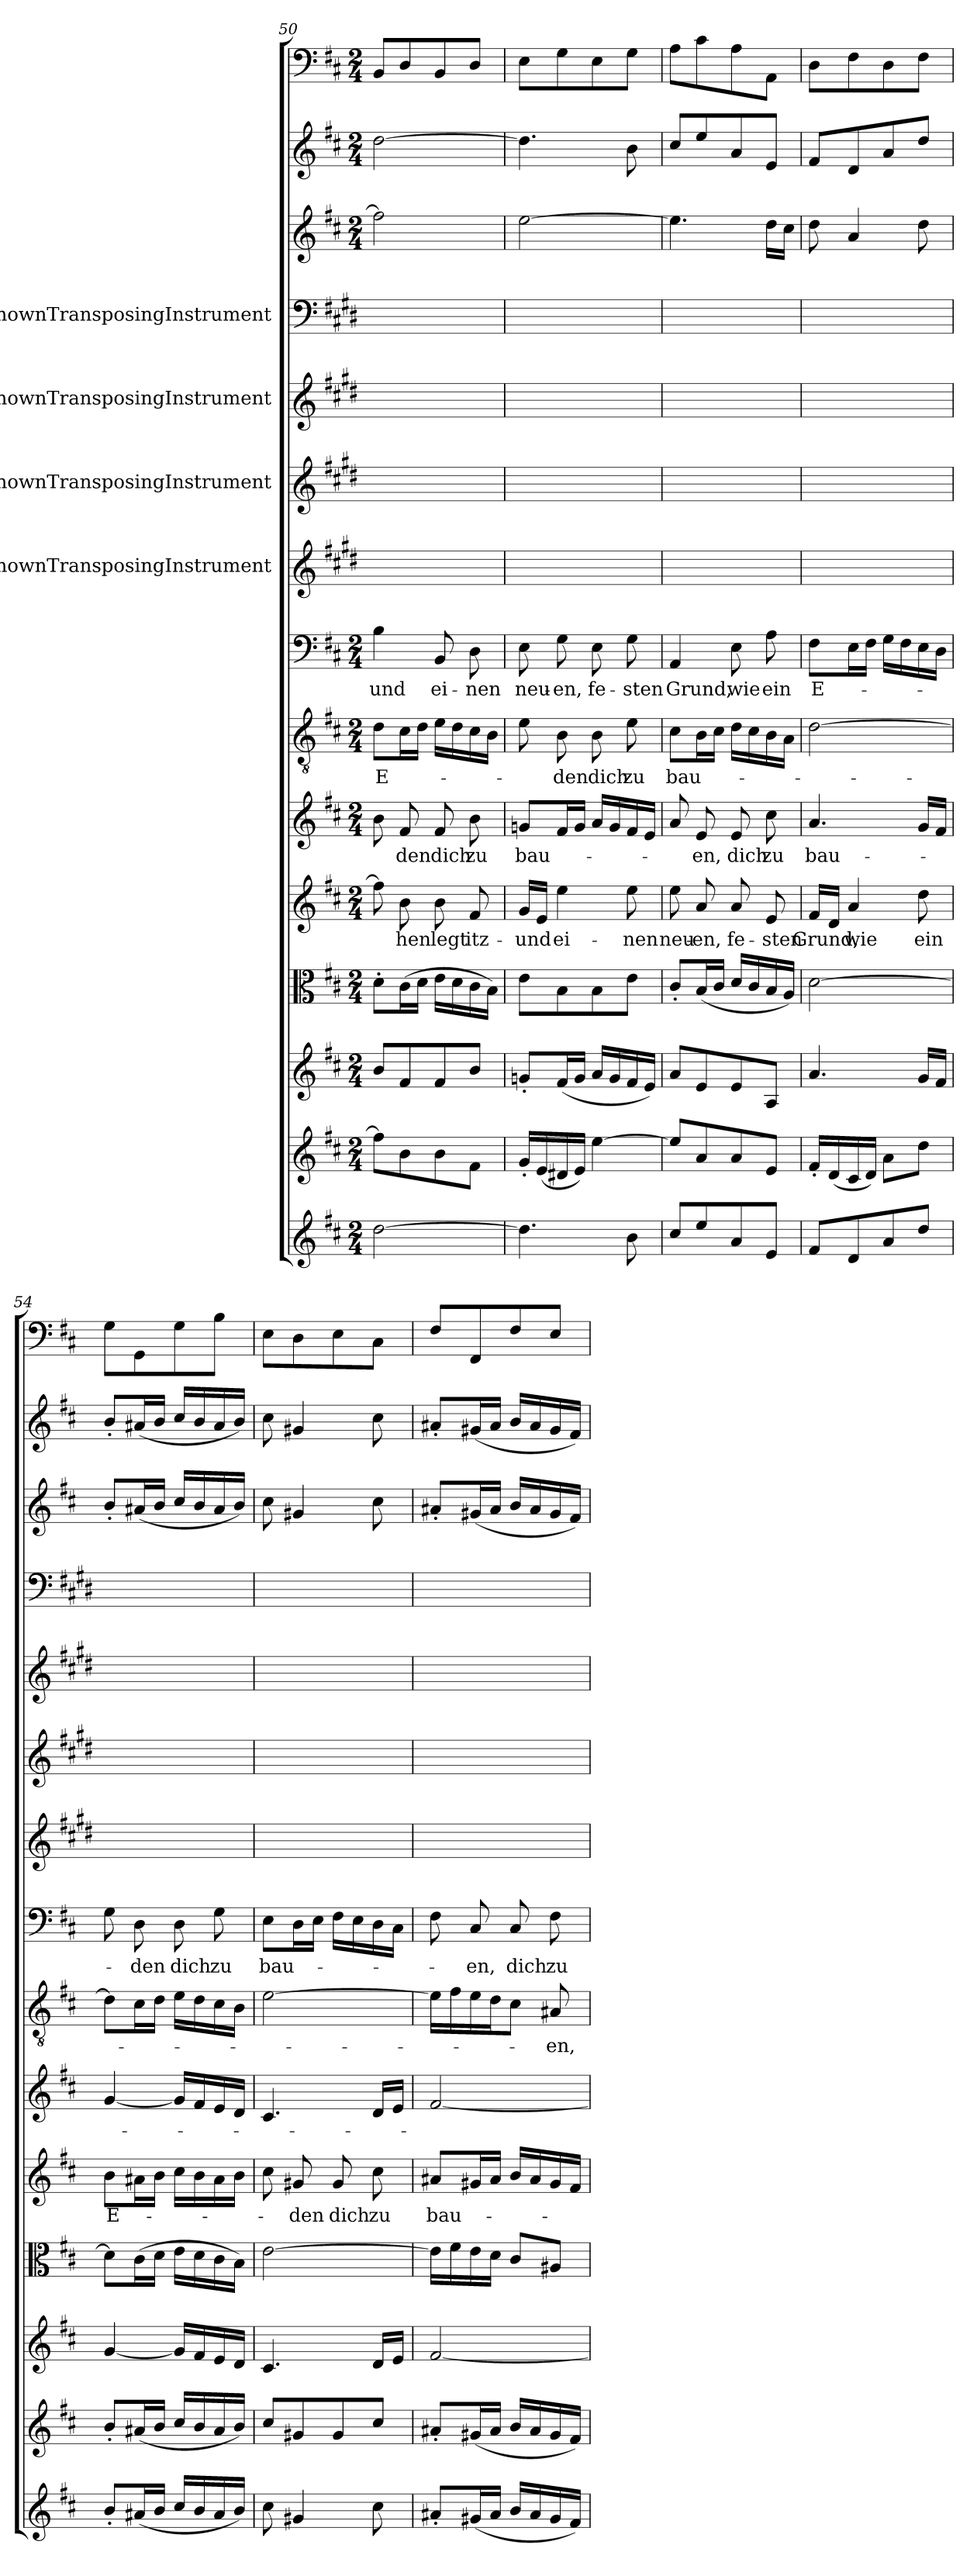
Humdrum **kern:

**kern	**kern	**kern	**kern	**kern	**text	**kern	**text	**kern	**text	**kern	**text	**kern	**kern	**kern	**kern	**kern	**kern	**kern
*part15	*part14	*part13	*part12	*part11	*part11	*part10	*part10	*part9	*part9	*part8	*part8	*part7	*part6	*part5	*part4	*part3	*part2	*part1
*staff15	*staff14	*staff13	*staff12	*staff11	*staff11	*staff10	*staff10	*staff9	*staff9	*staff8	*staff8	*staff7	*staff6	*staff5	*staff4	*staff3	*staff2	*staff1
*	*	*	*	*	*	*	*	*	*	*	*	*I"UnknownTransposingInstrument	*I"UnknownTransposingInstrument	*I"UnknownTransposingInstrument	*I"UnknownTransposingInstrument	*	*	*
*clefG2	*clefG2	*clefG2	*clefC3	*clefG2	*	*clefG2	*	*clefGv2	*	*clefF4	*	*clefG2	*clefG2	*clefG2	*clefF4	*clefG2	*clefG2	*clefF4
*	*	*	*	*	*	*	*	*	*	*	*	*ITrd1c2	*ITrd1c2	*ITrd1c2	*ITrd1c2	*	*	*
*k[f#c#]	*k[f#c#]	*k[f#c#]	*k[f#c#]	*k[f#c#]	*	*k[f#c#]	*	*k[f#c#]	*	*k[f#c#]	*	*k[f#c#]	*k[f#c#]	*k[f#c#]	*k[f#c#]	*k[f#c#]	*k[f#c#]	*k[f#c#]
*D:	*D:	*D:	*D:	*D:	*	*D:	*	*D:	*	*D:	*	*	*	*	*	*D:	*D:	*D:
*M2/4	*M2/4	*M2/4	*M2/4	*M2/4	*	*M2/4	*	*M2/4	*	*M2/4	*	*	*	*	*	*M2/4	*M2/4	*M2/4
=50	=50	=50	=50	=50	=50	=50	=50	=50	=50	=50	=50	=50	=50	=50	=50	=50	=50	=50
[2dd\	8ff#\L]	8b/L	8d'\L	8ff#\]	.	8b\	.	8d\L	E-	4B\	-und	2r	2r	2r	2r	2ff#\]	[2dd\	8BB/L
.	8b\	8f#/	(16c#\L	8b\	-hen	8f#/	-den	16c#\L	.	.	.	.	.	.	.	.	.	8D/
.	.	.	16d\JJ	.	.	.	.	16d\JJ	.	.	.	.	.	.	.	.	.	.
.	8b\	8f#/	16e\LL	8b\	legt	8f#/	dich	16e\LL	.	8BB/	ei-	.	.	.	.	.	.	8BB/
.	.	.	16d\	.	.	.	.	16d\	.	.	.	.	.	.	.	.	.	.
.	8f#\J	8b/J	16c#\	8f#/	itz-	8b\	zu	16c#\	.	8D\	-nen	.	.	.	.	.	.	8D/J
.	.	.	16B\JJ)	.	.	.	.	16B\JJ	.	.	.	.	.	.	.	.	.	.
=51	=51	=51	=51	=51	=51	=51	=51	=51	=51	=51	=51	=51	=51	=51	=51	=51	=51	=51
4.dd\]	16g'/LL	8gn'/L	8e\L	16g/LL	-und	8gn/L	bau-	8e\	.	8E\	neu-	2r	2r	2r	2r	[2ee\	4.dd\]	8E\L
.	(16e/	.	.	16e/JJ	.	.	.	.	.	.	.	.	.	.	.	.	.	.
.	16d#X/	(16f#/L	8B\	4ee\	ei-	16f#/L	.	8B\	-den	8G\	-en,	.	.	.	.	.	.	8G\
.	16e/JJ)	16g/JJ	.	.	.	16g/JJ	.	.	.	.	.	.	.	.	.	.	.	.
.	[4ee\	16a/LL	8B\	.	.	16a/LL	.	8B\	dich	8E\	fe-	.	.	.	.	.	.	8E\
.	.	16g/	.	.	.	16g/	.	.	.	.	.	.	.	.	.	.	.	.
8b\	.	16f#/	8e\J	8ee\	-nen	16f#/	.	8e\	zu	8G\	-sten	.	.	.	.	.	8b\	8G\J
.	.	16e/JJ)	.	.	.	16e/JJ	.	.	.	.	.	.	.	.	.	.	.	.
=52	=52	=52	=52	=52	=52	=52	=52	=52	=52	=52	=52	=52	=52	=52	=52	=52	=52	=52
8cc#/L	8ee/L]	8a/L	8c#'/L	8ee\	neu-	8a/	.	8c#\L	bau-	4AA/	Grund,	2r	2r	2r	2r	4.ee\]	8cc#/L	8A\L
8ee/	8a/	8e/	(16B/L	8a/	-en,	8e/	-en,	16B\L	.	.	.	.	.	.	.	.	8ee/	8c#\
.	.	.	16c#/JJ	.	.	.	.	16c#\JJ	.	.	.	.	.	.	.	.	.	.
8a/	8a/	8e/	16d/LL	8a/	fe-	8e/	dich	16d\LL	.	8E\	wie	.	.	.	.	.	8a/	8A\
.	.	.	16c#/	.	.	.	.	16c#\	.	.	.	.	.	.	.	.	.	.
8e/J	8e/J	8A/J	16B/	8e/	-sten	8cc#\	zu	16B\	.	8A\	ein	.	.	.	.	16dd\LL	8e/J	8AA\J
.	.	.	16A/JJ)	.	.	.	.	16A\JJ	.	.	.	.	.	.	.	16cc#\JJ	.	.
=53	=53	=53	=53	=53	=53	=53	=53	=53	=53	=53	=53	=53	=53	=53	=53	=53	=53	=53
8f#/L	16f#'/LL	4.a/	[2d\	16f#/LL	Grund,	4.a/	bau-	[2d\	.	8F#\L	E-	2r	2r	2r	2r	8dd\	8f#/L	8D\L
.	(16d/	.	.	16d/JJ	.	.	.	.	.	.	.	.	.	.	.	.	.	.
8d/	16c#/	.	.	4a/	wie	.	.	.	.	16E\L	.	.	.	.	.	4a/	8d/	8F#\
.	16d/JJ)	.	.	.	.	.	.	.	.	16F#\JJ	.	.	.	.	.	.	.	.
8a/	8a\L	.	.	.	.	.	.	.	.	16G\LL	.	.	.	.	.	.	8a/	8D\
.	.	.	.	.	.	.	.	.	.	16F#\	.	.	.	.	.	.	.	.
8dd/J	8dd\J	16g/LL	.	8dd\	ein	16g/LL	.	.	.	16E\	.	.	.	.	.	8dd\	8dd/J	8F#\J
.	.	16f#/JJ	.	.	.	16f#/JJ	.	.	.	16D\JJ	.	.	.	.	.	.	.	.
=54	=54	=54	=54	=54	=54	=54	=54	=54	=54	=54	=54	=54	=54	=54	=54	=54	=54	=54
8b'/L	8b'/L	[4g/	8d\L]	8b\L	E-	[4g/	.	8d\L]	.	8G\	.	2r	2r	2r	2r	8b'/L	8b'/L	8G\L
(16a#X/L	(16a#X/L	.	(16c#\L	16a#X\L	.	.	.	16c#\L	.	8D\	-den	.	.	.	.	(16a#X/L	(16a#X/L	8GG\
16b/JJ	16b/JJ	.	16d\JJ	16b\JJ	.	.	.	16d\JJ	.	.	.	.	.	.	.	16b/JJ	16b/JJ	.
16cc#/LL	16cc#/LL	16g/LL]	16e\LL	16cc#\LL	.	16g/LL]	.	16e\LL	.	8D\	dich	.	.	.	.	16cc#/LL	16cc#/LL	8G\
16b/	16b/	16f#/	16d\	16b\	.	16f#/	.	16d\	.	.	.	.	.	.	.	16b/	16b/	.
16a#/	16a#/	16e/	16c#\	16a#\	.	16e/	.	16c#\	.	8G\	zu	.	.	.	.	16a#/	16a#/	8B\J
16b/JJ)	16b/JJ)	16d/JJ	16B\JJ)	16b\JJ	.	16d/JJ	.	16B\JJ	.	.	.	.	.	.	.	16b/JJ)	16b/JJ)	.
=55	=55	=55	=55	=55	=55	=55	=55	=55	=55	=55	=55	=55	=55	=55	=55	=55	=55	=55
8cc#\	8cc#/L	4.c#/	[2e\	8cc#\	.	4.c#/	.	[2e\	.	8E\L	bau-	2r	2r	2r	2r	8cc#\	8cc#\	8E\L
4g#X/	8g#X/	.	.	8g#X/	-den	.	.	.	.	16D\L	.	.	.	.	.	4g#X/	4g#X/	8D\
.	.	.	.	.	.	.	.	.	.	16E\JJ	.	.	.	.	.	.	.	.
.	8g#/	.	.	8g#/	dich	.	.	.	.	16F#\LL	.	.	.	.	.	.	.	8E\
.	.	.	.	.	.	.	.	.	.	16E\	.	.	.	.	.	.	.	.
8cc#\	8cc#/J	16d/LL	.	8cc#\	zu	16d/LL	.	.	.	16D\	.	.	.	.	.	8cc#\	8cc#\	8C#\J
.	.	16e/JJ	.	.	.	16e/JJ	.	.	.	16C#\JJ	.	.	.	.	.	.	.	.
=56	=56	=56	=56	=56	=56	=56	=56	=56	=56	=56	=56	=56	=56	=56	=56	=56	=56	=56
8a#X'/L	8a#X'/L	[2f#/	16e\LL]	8a#X/L	bau-	[2f#/	.	16e\LL]	.	8F#\	.	2r	2r	2r	2r	8a#X'/L	8a#X'/L	8F#/L
.	.	.	16f#\	.	.	.	.	16f#\	.	.	.	.	.	.	.	.	.	.
(16g#X/L	(16g#X/L	.	16e\	16g#X/L	.	.	.	16e\	.	8C#/	-en,	.	.	.	.	(16g#X/L	(16g#X/L	8FF#/
16a#/JJ	16a#/JJ	.	16d\JJ	16a#/JJ	.	.	.	16d\J	.	.	.	.	.	.	.	16a#/JJ	16a#/JJ	.
16b/LL	16b/LL	.	8c#/L	16b/LL	.	.	.	8c#\J	.	8C#/	dich	.	.	.	.	16b/LL	16b/LL	8F#/
16a#/	16a#/	.	.	16a#/	.	.	.	.	.	.	.	.	.	.	.	16a#/	16a#/	.
16g#/	16g#/	.	8A#X/J	16g#/	.	.	.	8A#X/	-en,	8F#\	zu	.	.	.	.	16g#/	16g#/	8E/J
16f#/JJ)	16f#/JJ)	.	.	16f#/JJ	.	.	.	.	.	.	.	.	.	.	.	16f#/JJ)	16f#/JJ)	.
=	=	=	=	=	=	=	=	=	=	=	=	=	=	=	=	=	=	=
*-	*-	*-	*-	*-	*-	*-	*-	*-	*-	*-	*-	*-	*-	*-	*-	*-	*-	*-
